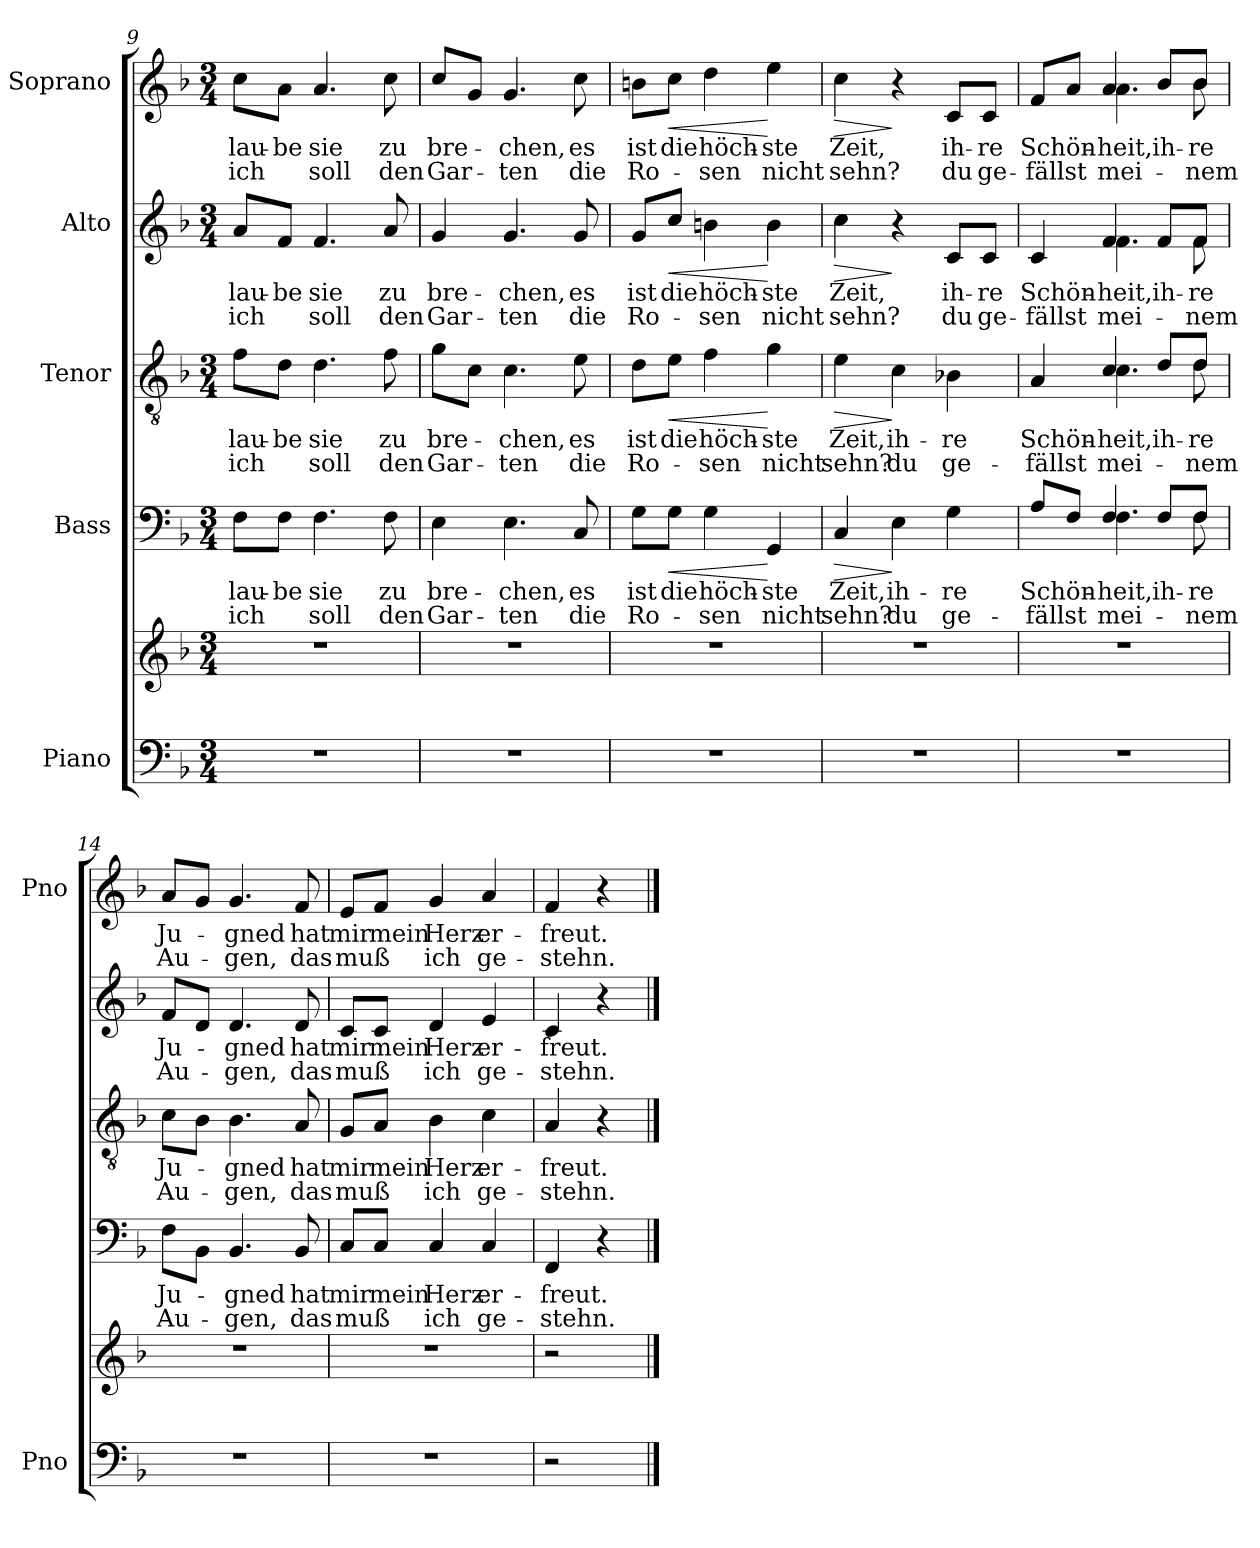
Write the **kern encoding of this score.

**kern	**kern	**kern	**text	**text	**dynam	**kern	**text	**text	**dynam	**kern	**text	**text	**dynam	**kern	**text	**text	**dynam
*part5	*part5	*part4	*part4	*part4	*part4	*part3	*part3	*part3	*part3	*part2	*part2	*part2	*part2	*part1	*part1	*part1	*part1
*staff6	*staff5	*staff4	*staff4	*staff4	*staff4	*staff3	*staff3	*staff3	*staff3	*staff2	*staff2	*staff2	*staff2	*staff1	*staff1	*staff1	*staff1
*I"Piano	*	*I"Bass	*	*	*	*I"Tenor	*	*	*	*I"Alto	*	*	*	*I"Soprano	*	*	*
*I'Pno	*	*	*	*	*	*	*	*	*	*	*	*	*	*I'Pno	*	*	*
*clefF4	*clefG2	*clefF4	*	*	*	*clefGv2	*	*	*	*clefG2	*	*	*	*clefG2	*	*	*
*k[b-]	*k[b-]	*k[b-]	*	*	*	*k[b-]	*	*	*	*k[b-]	*	*	*	*k[b-]	*	*	*
*F:	*F:	*F:	*	*	*	*F:	*	*	*	*F:	*	*	*	*F:	*	*	*
*M3/4	*M3/4	*M3/4	*	*	*	*M3/4	*	*	*	*M3/4	*	*	*	*M3/4	*	*	*
=9	=9	=9	=9	=9	=9	=9	=9	=9	=9	=9	=9	=9	=9	=9	=9	=9	=9
2.r	2.r	8F\L	-lau-	ich	.	8f\L	-lau-	ich	.	8a/L	-lau-	ich	.	8cc\L	-lau-	ich	.
.	.	8F\J	-be	.	.	8d\J	-be	.	.	8f/J	-be	.	.	8a\J	-be	.	.
.	.	4.F\	sie	soll	.	4.d\	sie	soll	.	4.f/	sie	soll	.	4.a/	sie	soll	.
.	.	8F\	zu	den	.	8f\	zu	den	.	8a/	zu	den	.	8cc\	zu	den	.
=10	=10	=10	=10	=10	=10	=10	=10	=10	=10	=10	=10	=10	=10	=10	=10	=10	=10
2.r	2.r	4E\	bre-	Gar-	.	8g\L	bre-	Gar-	.	4g/	bre-	Gar-	.	8cc/L	bre-	Gar-	.
.	.	.	.	.	.	8c\J	.	.	.	.	.	.	.	8g/J	.	.	.
.	.	4.E\	-chen,	-ten	.	4.c\	-chen,	-ten	.	4.g/	-chen,	-ten	.	4.g/	-chen,	-ten	.
.	.	8C/	es	die	.	8e\	es	die	.	8g/	es	die	.	8cc\	es	die	.
!!LO:LB:g=z
=11	=11	=11	=11	=11	=11	=11	=11	=11	=11	=11	=11	=11	=11	=11	=11	=11	=11
2.r	2.r	8G\L	ist	Ro-	.	8d\L	ist	Ro-	.	8g/L	ist	Ro-	.	8bn\L	ist	Ro-	.
!	!	!	!	!	!LO:HP:b	!	!	!	!LO:HP:b	!	!	!	!LO:HP:b	!	!	!	!LO:HP:b
.	.	8G\J	die	.	<	8e\J	die	.	<	8cc/J	die	.	<	8cc\J	die	.	<
.	.	4G\	höch-	-sen	.	4f\	höch-	-sen	.	4bn\	höch-	-sen	.	4dd\	höch-	-sen	.
.	.	4GG/	-ste	nicht	[	4g\	-ste	nicht	[	4b\	-ste	nicht	[	4ee\	-ste	nicht	[
=12	=12	=12	=12	=12	=12	=12	=12	=12	=12	=12	=12	=12	=12	=12	=12	=12	=12
!	!	!	!	!	!LO:HP:b	!	!	!	!LO:HP:b	!	!	!	!LO:HP:b	!	!	!	!LO:HP:b
2.r	2.r	4C/	Zeit,	sehn?	>	4e\	Zeit,	sehn?	>	4cc\	Zeit,	sehn?	>	4cc\	Zeit,	sehn?	>
.	.	4E\	ih-	du	]	4c\	ih-	du	]	4r	.	.	]	4r	.	.	]
.	.	4G\	-re	ge-	.	4B-X\	-re	ge-	.	8c/L	ih-	du	.	8c/L	ih-	du	.
.	.	.	.	.	.	.	.	.	.	8c/J	-re	ge-	.	8c/J	-re	ge-	.
=13	=13	=13	=13	=13	=13	=13	=13	=13	=13	=13	=13	=13	=13	=13	=13	=13	=13
*	*	*^	*	*	*	*^	*	*	*	*^	*	*	*	*^	*	*	*
2.r	2.r	8A/L	4ryy	Schön-	-fällst	.	4A/	4ryy	Schön-	-fällst	.	4c/	4ryy	Schön-	fällst	.	8f/L	4ryy	Schön-	-fällst	.
.	.	8F/J	.	.	.	.	.	.	.	.	.	.	.	.	.	.	8a/J	.	.	.	.
.	.	4F/	4.F\	-heit,	mei-	.	4c/	4.c\	-heit,	mei-	.	4f/	4.f\	-heit,	mei-	.	4a/	4.a\	-heit,	mei-	.
.	.	8F/L	.	ih-	.	.	8d/L	.	ih-	.	.	8f/L	.	ih-	.	.	8b-/L	.	ih-	.	.
.	.	8F/J	8F\	-re	-nem	.	8d/J	8d\	-re	-nem	.	8f/J	8f\	-re	-nem	.	8b-/J	8b-\	-re	-nem	.
*	*	*v	*v	*	*	*	*	*	*	*	*	*v	*v	*	*	*	*v	*v	*	*	*
*	*	*	*	*	*	*v	*v	*	*	*	*	*	*	*	*	*	*	*
=14	=14	=14	=14	=14	=14	=14	=14	=14	=14	=14	=14	=14	=14	=14	=14	=14	=14
2.r	2.r	8F\L	Ju-	Au-	.	8c\L	Ju-	Au-	.	8f/L	Ju-	Au-	.	8a/L	Ju-	Au-	.
.	.	8BB-\J	.	.	.	8B-\J	.	.	.	8d/J	.	.	.	8g/J	.	.	.
.	.	4.BB-/	-gned	-gen,	.	4.B-\	-gned	-gen,	.	4.d/	-gned	-gen,	.	4.g/	-gned	-gen,	.
.	.	8BB-/	hat	das	.	8A/	hat	das	.	8d/	hat	das	.	8f/	hat	das	.
=15	=15	=15	=15	=15	=15	=15	=15	=15	=15	=15	=15	=15	=15	=15	=15	=15	=15
2.r	2.r	8C/L	mir	muß	.	8G/L	mir	muß	.	8c/L	mir	muß	.	8e/L	mir	muß	.
.	.	8C/J	mein	.	.	8A/J	mein	.	.	8c/J	mein	.	.	8f/J	mein	.	.
.	.	4C/	Herz	ich	.	4B-\	Herz	ich	.	4d/	Herz	ich	.	4g/	Herz	ich	.
.	.	4C/	er-	ge-	.	4c\	er-	ge-	.	4e/	er-	ge-	.	4a/	er-	ge-	.
=16	=16	=16	=16	=16	=16	=16	=16	=16	=16	=16	=16	=16	=16	=16	=16	=16	=16
2r	2r	4FF/	-freut.	-stehn.	.	4A/	-freut.	-stehn.	.	4c/	-freut.	-stehn.	.	4f/	-freut.	-stehn.	.
.	.	4r	.	.	.	4r	.	.	.	4r	.	.	.	4r	.	.	.
==	==	==	==	==	==	==	==	==	==	==	==	==	==	==	==	==	==
*-	*-	*-	*-	*-	*-	*-	*-	*-	*-	*-	*-	*-	*-	*-	*-	*-	*-
